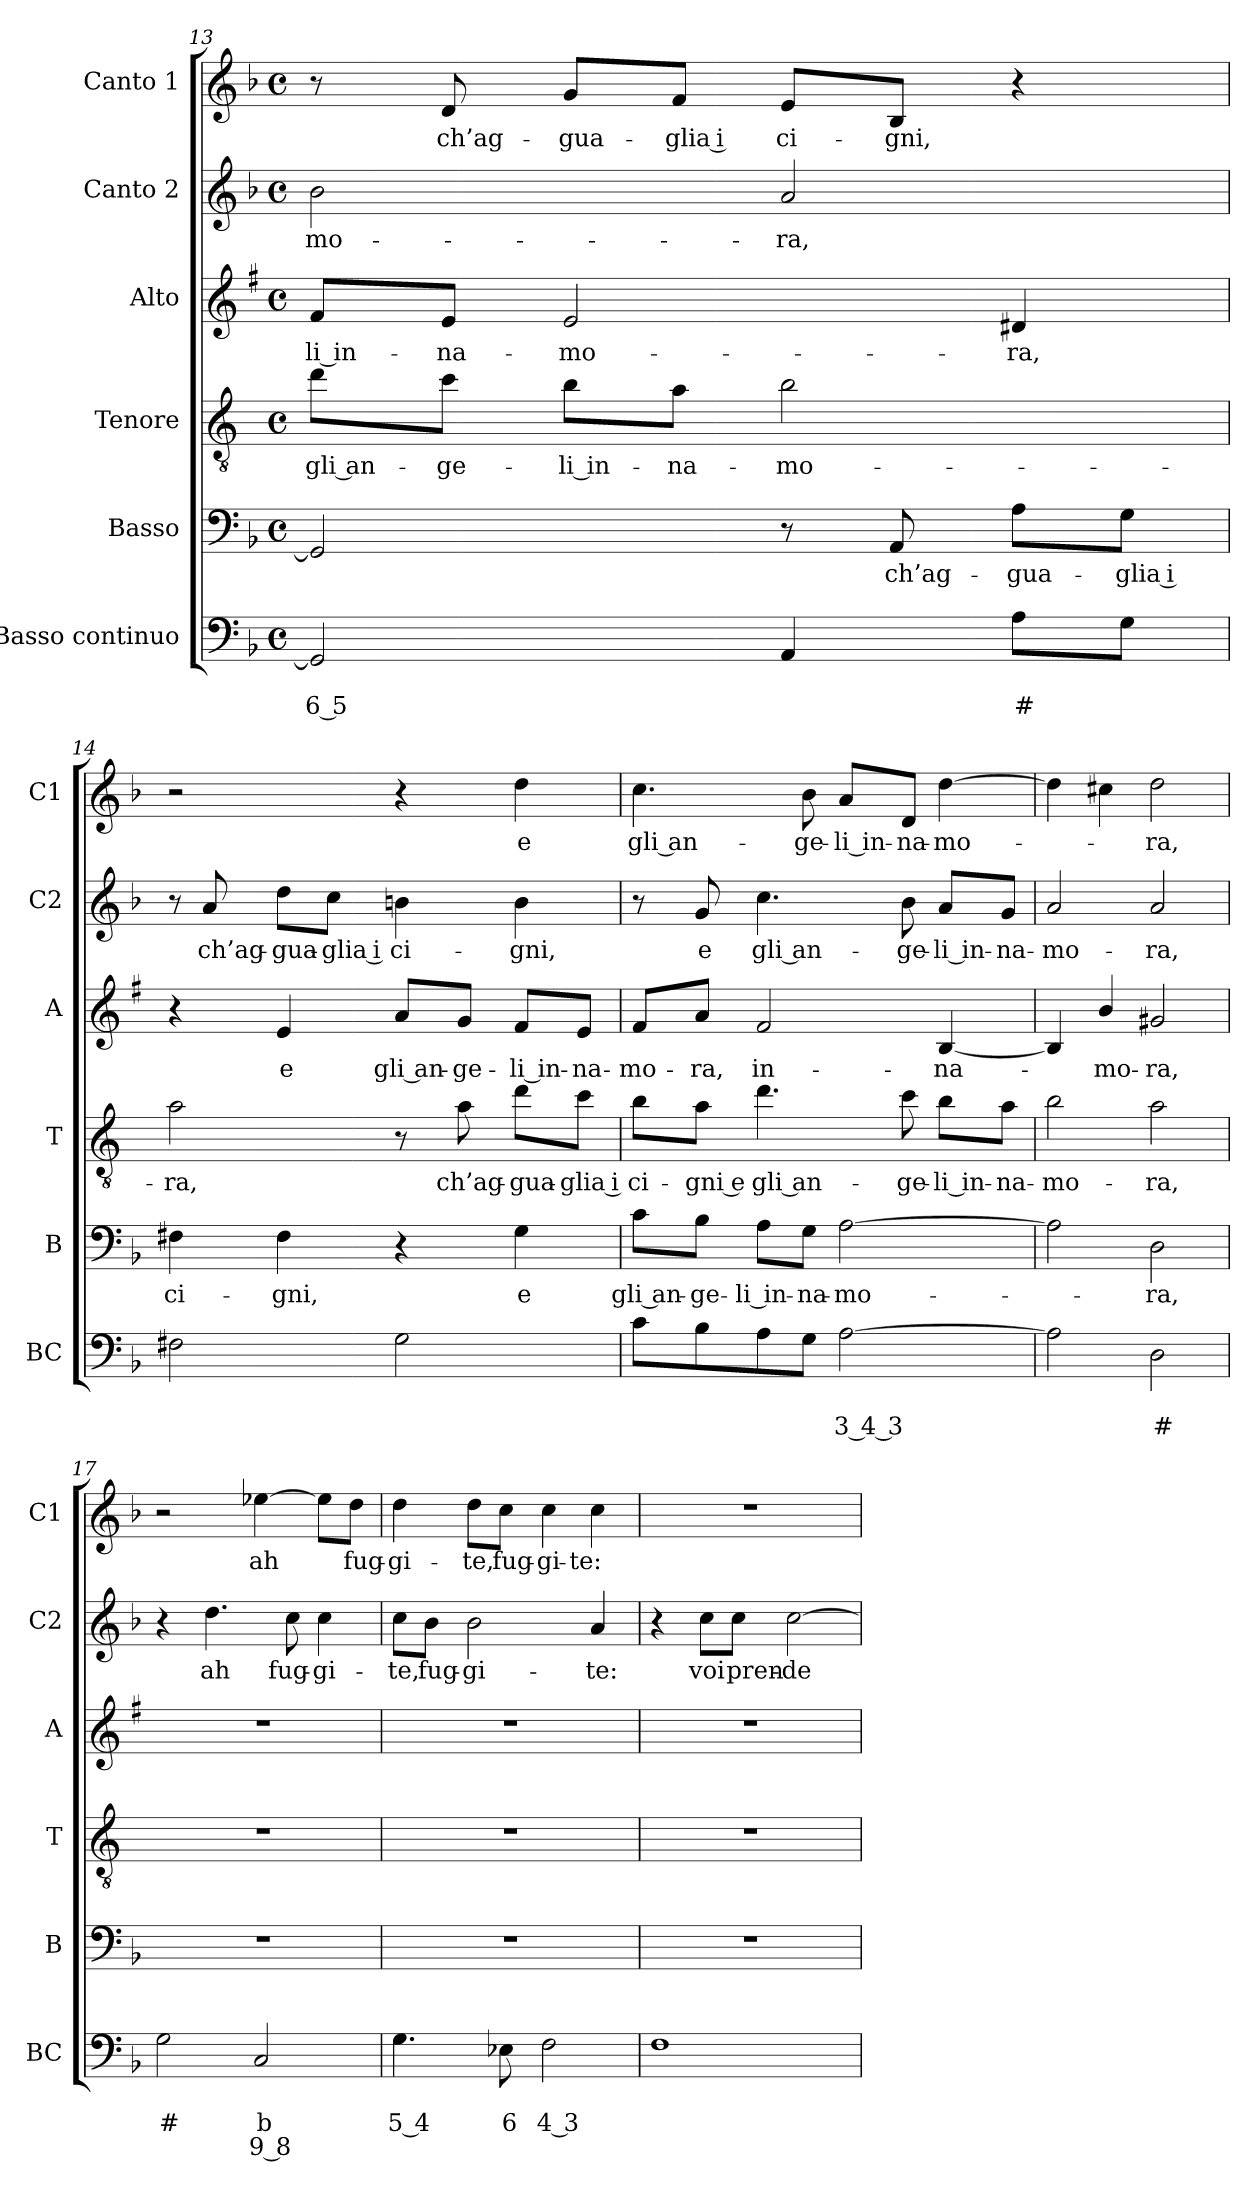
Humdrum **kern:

**kern	**text	**text	**text	**kern	**text	**kern	**text	**kern	**text	**kern	**text	**kern	**text
*part6	*part6	*part6	*part6	*part5	*part5	*part4	*part4	*part3	*part3	*part2	*part2	*part1	*part1
*staff6	*staff6	*staff6	*staff6	*staff5	*staff5	*staff4	*staff4	*staff3	*staff3	*staff2	*staff2	*staff1	*staff1
*I"Basso continuo	*	*	*	*I"Basso	*	*I"Tenore	*	*I"Alto	*	*I"Canto 2	*	*I"Canto 1	*
*I'BC	*	*	*	*I'B	*	*I'T	*	*I'A	*	*I'C2	*	*I'C1	*
!!LO:LB:g=z
*clefF4	*	*	*	*clefF4	*	*clefGv2	*	*clefG2	*	*clefG2	*	*clefG2	*
*	*	*	*	*	*	*ITrd4c7	*	*ITrd1c2	*	*	*	*	*
*k[b-]	*	*	*	*k[b-]	*	*k[b-]	*	*k[b-]	*	*k[b-]	*	*k[b-]	*
*F:	*	*	*	*F:	*	*F:	*	*F:	*	*F:	*	*F:	*
*M4/4	*	*	*	*M4/4	*	*M4/4	*	*M4/4	*	*M4/4	*	*M4/4	*
*met(c)	*	*	*	*met(c)	*	*met(c)	*	*met(c)	*	*met(c)	*	*met(c)	*
=13	=13	=13	=13	=13	=13	=13	=13	=13	=13	=13	=13	=13	=13
!	!	!LO:LY:b	!	!	!	!	!LO:LY:b	!	!LO:LY:b	!	!LO:LY:b	!	!
2GG/]	.	6 5	.	2GG/]	.	8g\L	gli an-	8e/L	-li in-	2b-\	-mo-	8r	.
!	!	!	!	!	!	!	!LO:LY:b	!	!LO:LY:b	!	!	!	!LO:LY:b
.	.	.	.	.	.	8f\J	-ge-	8d/J	-na-	.	.	8d/	ch’ag-
!	!	!	!	!	!	!	!LO:LY:b	!	!LO:LY:b	!	!	!	!LO:LY:b
.	.	.	.	.	.	8e\L	-li in-	2d/	-mo-	.	.	8g/L	-gua-
!	!	!	!	!	!	!	!LO:LY:b	!	!	!	!	!	!LO:LY:b
.	.	.	.	.	.	8d\J	-na-	.	.	.	.	8f/J	-glia i
!	!	!	!	!	!	!	!LO:LY:b	!	!	!	!LO:LY:b	!	!LO:LY:b
4AA/	.	.	.	8r	.	2e\	-mo-	.	.	2a/	-ra,	8e/L	ci-
!	!	!	!	!	!LO:LY:b	!	!	!	!	!	!	!	!LO:LY:b
.	.	.	.	8AA/	ch’ag-	.	.	.	.	.	.	8B-/J	-gni,
!	!	!LO:LY:b	!	!	!LO:LY:b	!	!	!	!LO:LY:b	!	!	!	!
8A\L	.	#	.	8A\L	-gua-	.	.	4c#X/	-ra,	.	.	4r	.
!	!	!	!	!	!LO:LY:b	!	!	!	!	!	!	!	!
8G\J	.	.	.	8G\J	-glia i	.	.	.	.	.	.	.	.
=14	=14	=14	=14	=14	=14	=14	=14	=14	=14	=14	=14	=14	=14
!	!	!	!	!	!LO:LY:b	!	!LO:LY:b	!	!	!	!	!	!
2F#X\	.	.	.	4F#X\	ci-	2d\	-ra,	4r	.	8r	.	2r	.
!	!	!	!	!	!	!	!	!	!	!	!LO:LY:b	!	!
.	.	.	.	.	.	.	.	.	.	8a/	ch’ag-	.	.
!	!	!	!	!	!LO:LY:b	!	!	!	!LO:LY:b	!	!LO:LY:b	!	!
.	.	.	.	4F#\	-gni,	.	.	4d/	e	8dd\L	-gua-	.	.
!	!	!	!	!	!	!	!	!	!	!	!LO:LY:b	!	!
.	.	.	.	.	.	.	.	.	.	8cc\J	-glia i	.	.
!	!	!	!	!	!	!	!	!	!LO:LY:b	!	!LO:LY:b	!	!
2G\	.	.	.	4r	.	8r	.	8g/L	gli an-	4bn\	ci-	4r	.
!	!	!	!	!	!	!	!LO:LY:b	!	!LO:LY:b	!	!	!	!
.	.	.	.	.	.	8d\	ch’ag-	8f/J	-ge-	.	.	.	.
!	!	!	!	!	!LO:LY:b	!	!LO:LY:b	!	!LO:LY:b	!	!LO:LY:b	!	!LO:LY:b
.	.	.	.	4G\	e	8g\L	-gua-	8e/L	-li in-	4b\	-gni,	4dd\	e
!	!	!	!	!	!	!	!LO:LY:b	!	!LO:LY:b	!	!	!	!
.	.	.	.	.	.	8f\J	-glia i	8d/J	-na-	.	.	.	.
=15	=15	=15	=15	=15	=15	=15	=15	=15	=15	=15	=15	=15	=15
!	!	!	!	!	!LO:LY:b	!	!LO:LY:b	!	!LO:LY:b	!	!	!	!LO:LY:b
8c\L	.	.	.	8c\L	gli an-	8e\L	ci-	8e/L	-mo-	8r	.	4.cc\	gli an-
!	!	!	!	!	!LO:LY:b	!	!LO:LY:b	!	!LO:LY:b	!	!LO:LY:b	!	!
8B-\	.	.	.	8B-\J	-ge-	8d\J	-gni e	8g/J	-ra,	8g/	e	.	.
!	!	!	!	!	!LO:LY:b	!	!LO:LY:b	!	!LO:LY:b	!	!LO:LY:b	!	!
8A\	.	.	.	8A\L	-li in-	4.g\	gli an-	2e/	in-	4.cc\	gli an-	.	.
!	!	!	!	!	!LO:LY:b	!	!	!	!	!	!	!	!LO:LY:b
8G\J	.	.	.	8G\J	-na-	.	.	.	.	.	.	8b-\	-ge-
!	!	!LO:LY:b	!	!	!LO:LY:b	!	!	!	!	!	!	!	!LO:LY:b
[2A\	.	3 4 3	.	[2A\	-mo-	.	.	.	.	.	.	8a/L	-li in-
!	!	!	!	!	!	!	!LO:LY:b	!	!	!	!LO:LY:b	!	!LO:LY:b
.	.	.	.	.	.	8f\	-ge-	.	.	8b-\	-ge-	8d/J	-na-
!	!	!	!	!	!	!	!LO:LY:b	!	!LO:LY:b	!	!LO:LY:b	!	!LO:LY:b
.	.	.	.	.	.	8e\L	-li in-	[4A/	-na-	8a/L	-li in-	[4dd\	-mo-
!	!	!	!	!	!	!	!LO:LY:b	!	!	!	!LO:LY:b	!	!
.	.	.	.	.	.	8d\J	-na-	.	.	8g/J	-na-	.	.
=16	=16	=16	=16	=16	=16	=16	=16	=16	=16	=16	=16	=16	=16
!	!	!	!	!	!	!	!LO:LY:b	!	!	!	!LO:LY:b	!	!
2A\]	.	.	.	2A\]	.	2e\	-mo-	4A/]	.	2a/	-mo-	4dd\]	.
!	!	!	!	!	!	!	!	!	!LO:LY:b	!	!	!	!
.	.	.	.	.	.	.	.	4a/	-mo-	.	.	4cc#X\	.
!	!	!LO:LY:b	!	!	!LO:LY:b	!	!LO:LY:b	!	!LO:LY:b	!	!LO:LY:b	!	!LO:LY:b
2D\	.	#	.	2D\	-ra,	2d\	-ra,	2f#X/	-ra,	2a/	-ra,	2dd\	-ra,
!!LO:LB:g=z
=17	=17	=17	=17	=17	=17	=17	=17	=17	=17	=17	=17	=17	=17
!	!	!LO:LY:b	!	!	!	!	!	!	!	!	!	!	!
2G\	.	#	.	1r	.	1r	.	1r	.	4r	.	2r	.
!	!	!	!	!	!	!	!	!	!	!	!LO:LY:b	!	!
.	.	.	.	.	.	.	.	.	.	4.dd\	ah	.	.
!	!	!LO:LY:b	!LO:LY:b	!	!	!	!	!	!	!	!	!	!LO:LY:b
2C/	.	b	9 8	.	.	.	.	.	.	.	.	[4ee-X\	ah
!	!	!	!	!	!	!	!	!	!	!	!LO:LY:b	!	!
.	.	.	.	.	.	.	.	.	.	8cc\	fug-	.	.
!	!	!	!	!	!	!	!	!	!	!	!LO:LY:b	!	!
.	.	.	.	.	.	.	.	.	.	4cc\	-gi-	8ee-\L]	.
!	!	!	!	!	!	!	!	!	!	!	!	!	!LO:LY:b
.	.	.	.	.	.	.	.	.	.	.	.	8dd\J	fug-
=18	=18	=18	=18	=18	=18	=18	=18	=18	=18	=18	=18	=18	=18
!	!	!LO:LY:b	!	!	!	!	!	!	!	!	!LO:LY:b	!	!LO:LY:b
4.G\	.	5 4	.	1r	.	1r	.	1r	.	8cc\L	-te,	4dd\	-gi-
!	!	!	!	!	!	!	!	!	!	!	!LO:LY:b	!	!
.	.	.	.	.	.	.	.	.	.	8b-\J	fug-	.	.
!	!	!	!	!	!	!	!	!	!	!	!LO:LY:b	!	!LO:LY:b
.	.	.	.	.	.	.	.	.	.	2b-\	-gi-	8dd\L	-te,
!	!	!LO:LY:b	!	!	!	!	!	!	!	!	!	!	!LO:LY:b
8E-X\	.	6	.	.	.	.	.	.	.	.	.	8cc\J	fug-
!	!	!LO:LY:b	!	!	!	!	!	!	!	!	!	!	!LO:LY:b
2F\	.	4 3	.	.	.	.	.	.	.	.	.	4cc\	-gi-
!	!	!	!	!	!	!	!	!	!	!	!LO:LY:b	!	!LO:LY:b
.	.	.	.	.	.	.	.	.	.	4a/	-te:	4cc\	-te:
=19	=19	=19	=19	=19	=19	=19	=19	=19	=19	=19	=19	=19	=19
1F	.	.	.	1r	.	1r	.	1r	.	4r	.	1r	.
!	!	!	!	!	!	!	!	!	!	!	!LO:LY:b	!	!
.	.	.	.	.	.	.	.	.	.	8cc\L	voi	.	.
!	!	!	!	!	!	!	!	!	!	!	!LO:LY:b	!	!
.	.	.	.	.	.	.	.	.	.	8cc\J	pren-	.	.
!	!	!	!	!	!	!	!	!	!	!	!LO:LY:b	!	!
.	.	.	.	.	.	.	.	.	.	[2cc\	-de-	.	.
=	=	=	=	=	=	=	=	=	=	=	=	=	=
*-	*-	*-	*-	*-	*-	*-	*-	*-	*-	*-	*-	*-	*-
